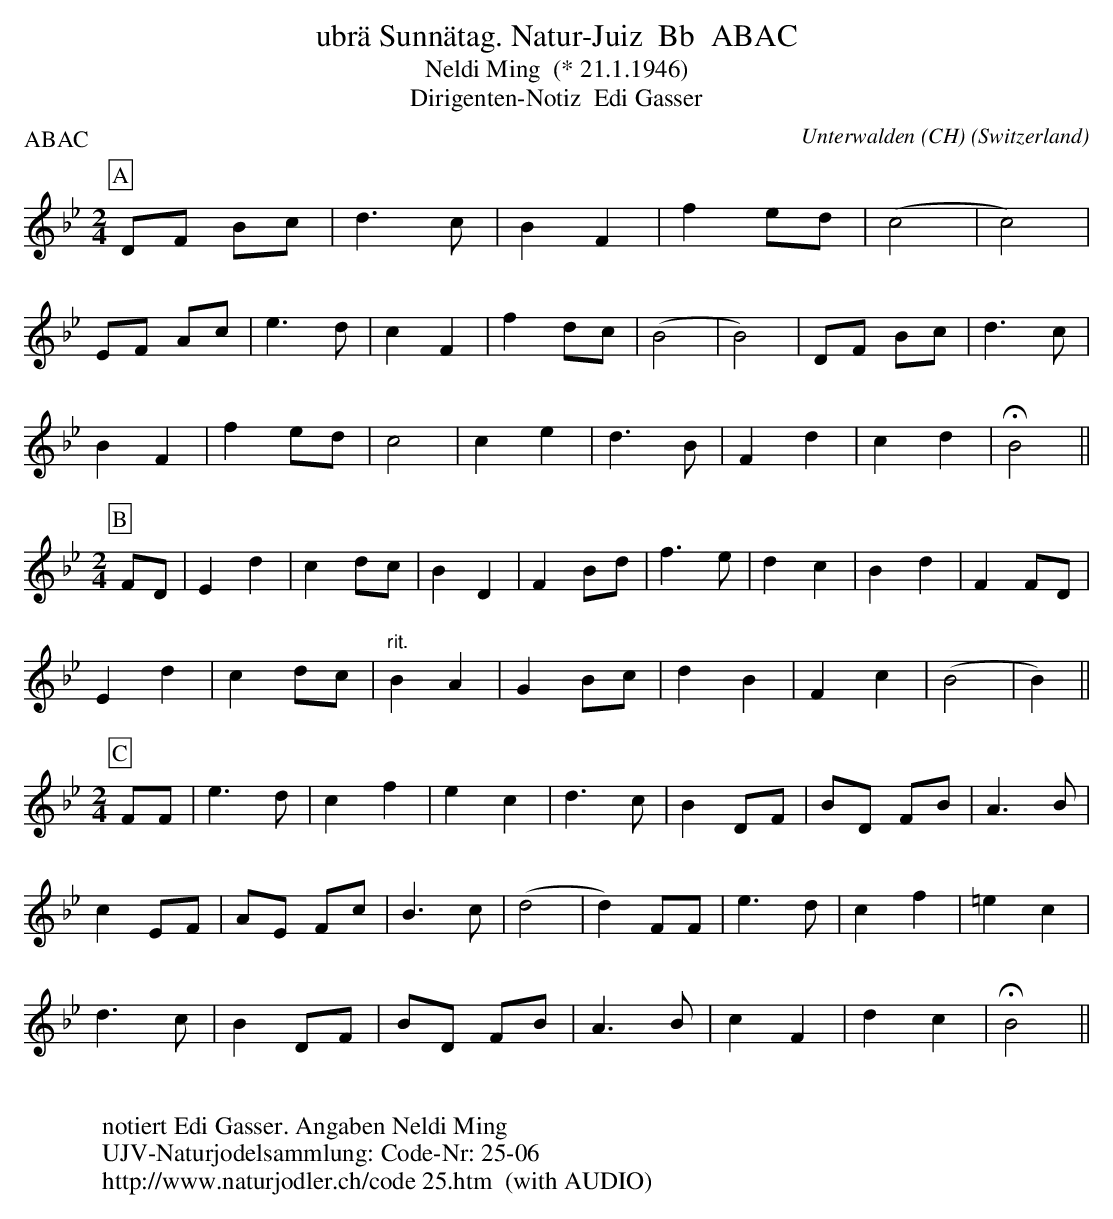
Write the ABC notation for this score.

X:1
T:ubrä Sunnätag. Natur-Juiz  Bb  ABAC
T:Neldi Ming  (* 21.1.1946)
T:Dirigenten-Notiz  Edi Gasser
C:Unterwalden (CH)
P:ABAC
M:2/4
L:1/4
O:Switzerland
K:Bb major
[P:A] D/F/ B/c/ | d>c | BF | fe/d/ | (c2 | c2) |
E/F/ A/c/ | e>d | cF | fd/c/ | (B2 | B2) | D/F/ B/c/ | d>c |
BF | fe/d/ | c2 | ce | d>B | Fd | cd | !fermata!B2 ||
M:2/4
[P:B]   F/D/ | Ed | cd/c/ | BD | FB/d/ | f>e | dc | Bd | FF/D/ |
Ed | cd/c/ | "rit."BA | GB/c/ | dB | Fc | (B2 | B) ||
M:2/4
[P:C] F/F/ | e>d | cf | ec | d>c | BD/F/ | B/D/ F/B/ | A>B |
cE/F/ | A/E/ F/c/ | B>c | (d2 | d)F/F/ | e>d | cf | =ec |
d>c | BD/F/ | B/D/ F/B/ | A>B | cF | dc | !fermata!B2 ||
W:
W:notiert Edi Gasser. Angaben Neldi Ming
W:UJV-Naturjodelsammlung: Code-Nr: 25-06
W:http://www.naturjodler.ch/code 25.htm  (with AUDIO)
